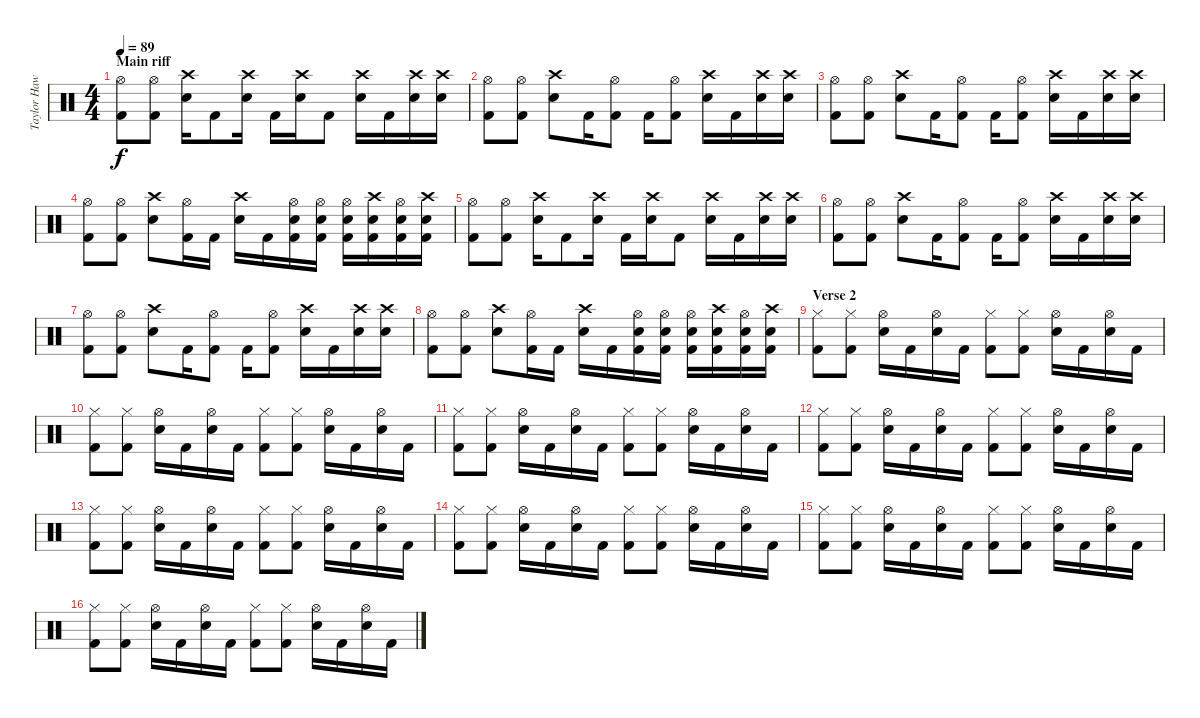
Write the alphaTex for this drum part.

\track ("Taylor Hawkins (Drums)" "Taylor Haw") {instrument percussion}
\staff {score}
\articulation defaults
\ts (4 4)
\section ("" "Main riff")
\tempo 89
\clef neutral
\ks c
("Hi-Hat (open)" "Kick (hit) 2").8{dy f} ("Hi-Hat (open)" "Kick (hit) 2").8 ("Crash high (hit)" "Electric Snare (hit)").16 "Kick (hit) 2".8 ("Crash high (hit)" "Electric Snare (hit)").16 "Kick (hit) 2".16 ("Crash high (hit)" "Electric Snare (hit)").16 "Kick (hit) 2".8 ("Crash high (hit)" "Electric Snare (hit)").16 "Kick (hit) 2".16 ("Crash high (hit)" "Electric Snare (hit)").16 ("Crash high (hit)" "Electric Snare (hit)").16 |
("Hi-Hat (open)" "Kick (hit) 2").8 ("Hi-Hat (open)" "Kick (hit) 2").8 ("Crash high (hit)" "Electric Snare (hit)").8 "Kick (hit) 2".16 ("Hi-Hat (open)" "Kick (hit) 2").8 "Kick (hit) 2".16 ("Hi-Hat (open)" "Kick (hit) 2").8 ("Crash high (hit)" "Electric Snare (hit)").16 "Kick (hit) 2".16 ("Crash high (hit)" "Electric Snare (hit)").16 ("Crash high (hit)" "Electric Snare (hit)").16 |
("Hi-Hat (open)" "Kick (hit) 2").8 ("Hi-Hat (open)" "Kick (hit) 2").8 ("Crash high (hit)" "Electric Snare (hit)").8 "Kick (hit) 2".16 ("Hi-Hat (open)" "Kick (hit) 2").8 "Kick (hit) 2".16 ("Hi-Hat (open)" "Kick (hit) 2").8 ("Crash high (hit)" "Electric Snare (hit)").16 "Kick (hit) 2".16 ("Crash high (hit)" "Electric Snare (hit)").16 ("Crash high (hit)" "Electric Snare (hit)").16 |
("Hi-Hat (open)" "Kick (hit) 2").8 ("Hi-Hat (open)" "Kick (hit) 2").8 ("Crash high (hit)" "Electric Snare (hit)").8 ("Hi-Hat (open)" "Kick (hit) 2").16 "Kick (hit) 2".16 ("Crash high (hit)" "Electric Snare (hit)").16 "Kick (hit) 2".16 ("Hi-Hat (open)" "Electric Snare (hit)" "Kick (hit) 2").16 ("Hi-Hat (open)" "Electric Snare (hit)" "Kick (hit) 2").16 ("Hi-Hat (open)" "Electric Snare (hit)" "Kick (hit) 2").16 ("Crash high (hit)" "Electric Snare (hit)" "Kick (hit) 2").16 ("Hi-Hat (open)" "Electric Snare (hit)" "Kick (hit) 2").16 ("Crash high (hit)" "Electric Snare (hit)" "Kick (hit) 2").16 |
("Hi-Hat (open)" "Kick (hit) 2").8 ("Hi-Hat (open)" "Kick (hit) 2").8 ("Crash high (hit)" "Electric Snare (hit)").16 "Kick (hit) 2".8 ("Crash high (hit)" "Electric Snare (hit)").16 "Kick (hit) 2".16 ("Crash high (hit)" "Electric Snare (hit)").16 "Kick (hit) 2".8 ("Crash high (hit)" "Electric Snare (hit)").16 "Kick (hit) 2".16 ("Crash high (hit)" "Electric Snare (hit)").16 ("Crash high (hit)" "Electric Snare (hit)").16 |
("Hi-Hat (open)" "Kick (hit) 2").8 ("Hi-Hat (open)" "Kick (hit) 2").8 ("Crash high (hit)" "Electric Snare (hit)").8 "Kick (hit) 2".16 ("Hi-Hat (open)" "Kick (hit) 2").8 "Kick (hit) 2".16 ("Hi-Hat (open)" "Kick (hit) 2").8 ("Crash high (hit)" "Electric Snare (hit)").16 "Kick (hit) 2".16 ("Crash high (hit)" "Electric Snare (hit)").16 ("Crash high (hit)" "Electric Snare (hit)").16 |
("Hi-Hat (open)" "Kick (hit) 2").8 ("Hi-Hat (open)" "Kick (hit) 2").8 ("Crash high (hit)" "Electric Snare (hit)").8 "Kick (hit) 2".16 ("Hi-Hat (open)" "Kick (hit) 2").8 "Kick (hit) 2".16 ("Hi-Hat (open)" "Kick (hit) 2").8 ("Crash high (hit)" "Electric Snare (hit)").16 "Kick (hit) 2".16 ("Crash high (hit)" "Electric Snare (hit)").16 ("Crash high (hit)" "Electric Snare (hit)").16 |
("Hi-Hat (open)" "Kick (hit) 2").8 ("Hi-Hat (open)" "Kick (hit) 2").8 ("Crash high (hit)" "Electric Snare (hit)").8 ("Hi-Hat (open)" "Kick (hit) 2").16 "Kick (hit) 2".16 ("Crash high (hit)" "Electric Snare (hit)").16 "Kick (hit) 2".16 ("Hi-Hat (open)" "Electric Snare (hit)" "Kick (hit) 2").16 ("Hi-Hat (open)" "Electric Snare (hit)" "Kick (hit) 2").16 ("Hi-Hat (open)" "Electric Snare (hit)" "Kick (hit) 2").16 ("Crash high (hit)" "Electric Snare (hit)" "Kick (hit) 2").16 ("Hi-Hat (open)" "Electric Snare (hit)" "Kick (hit) 2").16 ("Crash high (hit)" "Electric Snare (hit)" "Kick (hit) 2").16 |
\section ("" "Verse 2")
("Hi-Hat (closed)" "Kick (hit) 2").8 ("Hi-Hat (closed)" "Kick (hit) 2").8 ("Hi-Hat (open)" "Electric Snare (hit)").16 "Kick (hit) 2".16 ("Hi-Hat (open)" "Electric Snare (hit)").16 "Kick (hit) 2".16 ("Hi-Hat (closed)" "Kick (hit) 2").8 ("Hi-Hat (closed)" "Kick (hit) 2").8 ("Hi-Hat (open)" "Electric Snare (hit)").16 "Kick (hit) 2".16 ("Hi-Hat (open)" "Electric Snare (hit)").16 "Kick (hit) 2".16 |
("Hi-Hat (closed)" "Kick (hit) 2").8 ("Hi-Hat (closed)" "Kick (hit) 2").8 ("Hi-Hat (open)" "Electric Snare (hit)").16 "Kick (hit) 2".16 ("Hi-Hat (open)" "Electric Snare (hit)").16 "Kick (hit) 2".16 ("Hi-Hat (closed)" "Kick (hit) 2").8 ("Hi-Hat (closed)" "Kick (hit) 2").8 ("Hi-Hat (open)" "Electric Snare (hit)").16 "Kick (hit) 2".16 ("Hi-Hat (open)" "Electric Snare (hit)").16 "Kick (hit) 2".16 |
("Hi-Hat (closed)" "Kick (hit) 2").8 ("Hi-Hat (closed)" "Kick (hit) 2").8 ("Hi-Hat (open)" "Electric Snare (hit)").16 "Kick (hit) 2".16 ("Hi-Hat (open)" "Electric Snare (hit)").16 "Kick (hit) 2".16 ("Hi-Hat (closed)" "Kick (hit) 2").8 ("Hi-Hat (closed)" "Kick (hit) 2").8 ("Hi-Hat (open)" "Electric Snare (hit)").16 "Kick (hit) 2".16 ("Hi-Hat (open)" "Electric Snare (hit)").16 "Kick (hit) 2".16 |
("Hi-Hat (closed)" "Kick (hit) 2").8 ("Hi-Hat (closed)" "Kick (hit) 2").8 ("Hi-Hat (open)" "Electric Snare (hit)").16 "Kick (hit) 2".16 ("Hi-Hat (open)" "Electric Snare (hit)").16 "Kick (hit) 2".16 ("Hi-Hat (closed)" "Kick (hit) 2").8 ("Hi-Hat (closed)" "Kick (hit) 2").8 ("Hi-Hat (open)" "Electric Snare (hit)").16 "Kick (hit) 2".16 ("Hi-Hat (open)" "Electric Snare (hit)").16 "Kick (hit) 2".16 |
("Hi-Hat (closed)" "Kick (hit) 2").8 ("Hi-Hat (closed)" "Kick (hit) 2").8 ("Hi-Hat (open)" "Electric Snare (hit)").16 "Kick (hit) 2".16 ("Hi-Hat (open)" "Electric Snare (hit)").16 "Kick (hit) 2".16 ("Hi-Hat (closed)" "Kick (hit) 2").8 ("Hi-Hat (closed)" "Kick (hit) 2").8 ("Hi-Hat (open)" "Electric Snare (hit)").16 "Kick (hit) 2".16 ("Hi-Hat (open)" "Electric Snare (hit)").16 "Kick (hit) 2".16 |
("Hi-Hat (closed)" "Kick (hit) 2").8 ("Hi-Hat (closed)" "Kick (hit) 2").8 ("Hi-Hat (open)" "Electric Snare (hit)").16 "Kick (hit) 2".16 ("Hi-Hat (open)" "Electric Snare (hit)").16 "Kick (hit) 2".16 ("Hi-Hat (closed)" "Kick (hit) 2").8 ("Hi-Hat (closed)" "Kick (hit) 2").8 ("Hi-Hat (open)" "Electric Snare (hit)").16 "Kick (hit) 2".16 ("Hi-Hat (open)" "Electric Snare (hit)").16 "Kick (hit) 2".16 |
("Hi-Hat (closed)" "Kick (hit) 2").8 ("Hi-Hat (closed)" "Kick (hit) 2").8 ("Hi-Hat (open)" "Electric Snare (hit)").16 "Kick (hit) 2".16 ("Hi-Hat (open)" "Electric Snare (hit)").16 "Kick (hit) 2".16 ("Hi-Hat (closed)" "Kick (hit) 2").8 ("Hi-Hat (closed)" "Kick (hit) 2").8 ("Hi-Hat (open)" "Electric Snare (hit)").16 "Kick (hit) 2".16 ("Hi-Hat (open)" "Electric Snare (hit)").16 "Kick (hit) 2".16 |
("Hi-Hat (closed)" "Kick (hit) 2").8 ("Hi-Hat (closed)" "Kick (hit) 2").8 ("Hi-Hat (open)" "Electric Snare (hit)").16 "Kick (hit) 2".16 ("Hi-Hat (open)" "Electric Snare (hit)").16 "Kick (hit) 2".16 ("Hi-Hat (closed)" "Kick (hit) 2").8 ("Hi-Hat (closed)" "Kick (hit) 2").8 ("Hi-Hat (open)" "Electric Snare (hit)").16 "Kick (hit) 2".16 ("Hi-Hat (open)" "Electric Snare (hit)").16 "Kick (hit) 2".16
